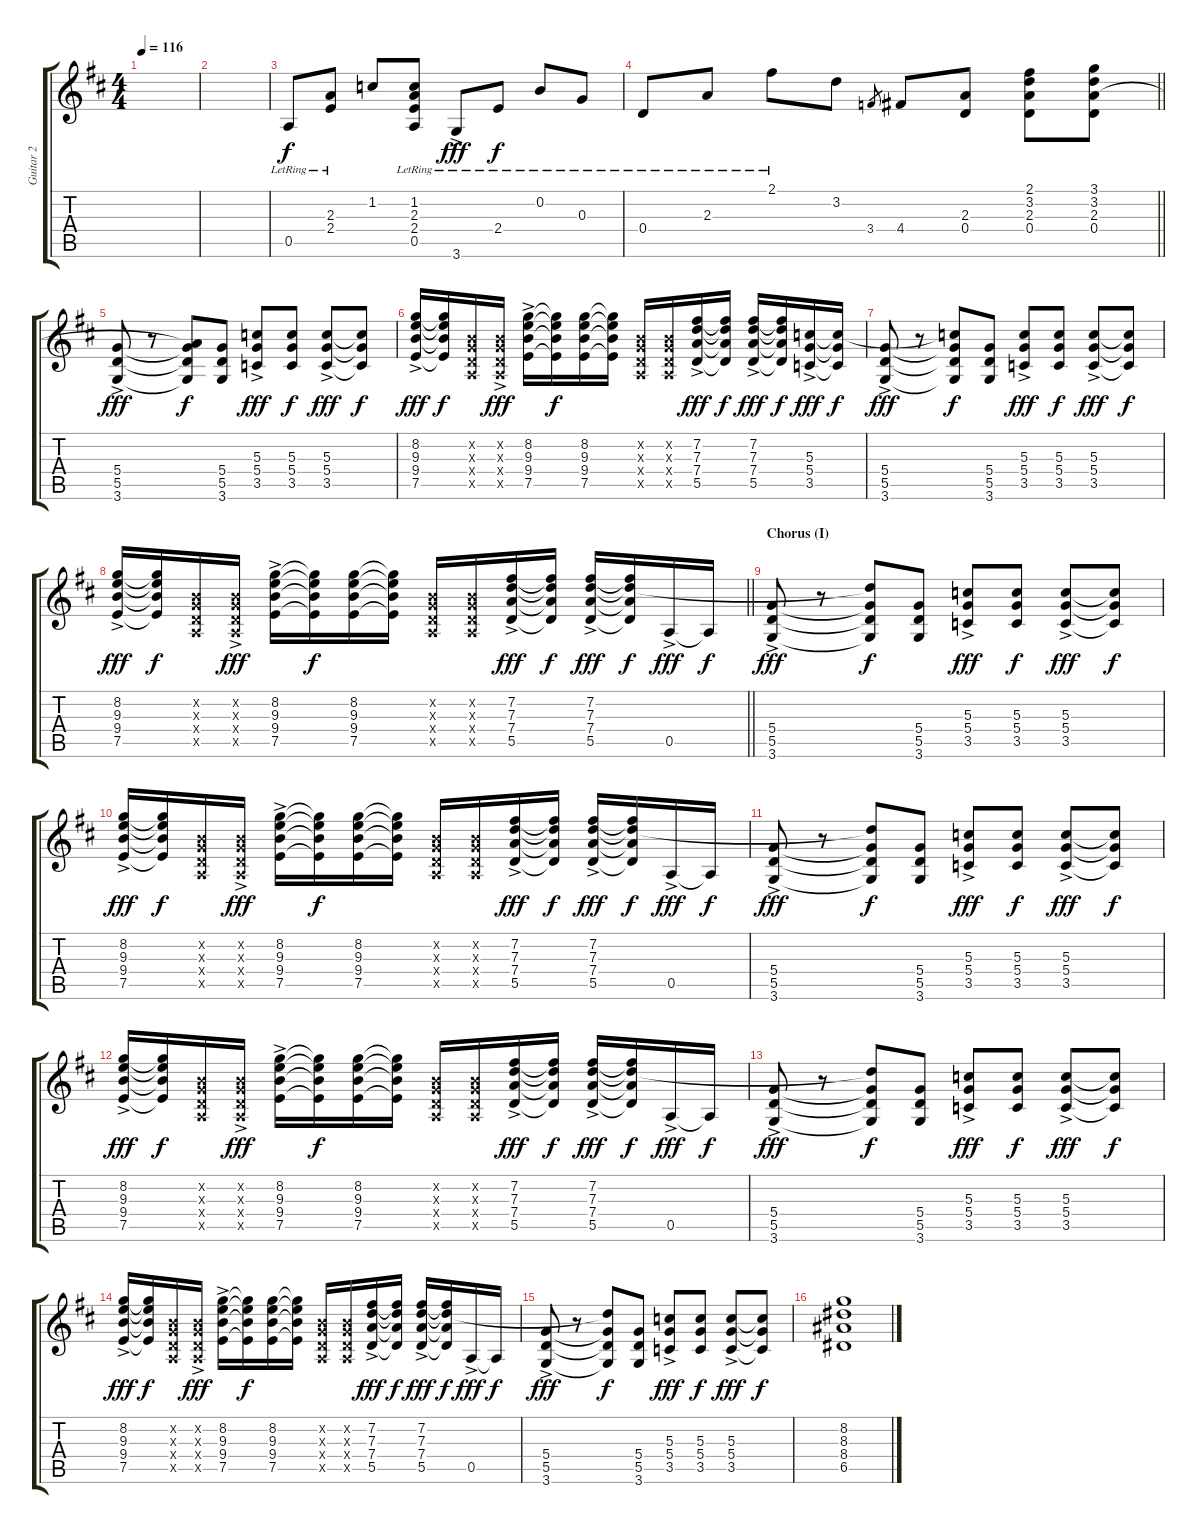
\track ("Guitar 2" "Guitar 2") {instrument overdrivenguitar}
\staff {score tabs}
\tuning (E4 B3 G3 D3 A2 E2) {hide}
\ts (4 4)
\tempo 116
\clef g2
\ks d
|
|
0.5{lr}.8 (2.3{lr} 2.4{lr}).8 1.2.8 (1.2{lr} 2.3{lr} 2.4{lr} 0.5{lr}).8 3.6{ac lr}.8{dy fff} 2.4{lr}.8{dy f} 0.2{lr}.8 0.3{lr}.8 |
\barLineRight lightlight
0.4{lr}.8 2.3{lr}.8 2.1{lr}.8 3.2.8 3.4.8{gr} 4.4.8 (2.3 0.4).8 (2.1 3.2 2.3 0.4).8 (3.1 3.2 2.3 0.4).8 |
(5.4{ac} 5.5{ac} 3.6{ac}).8{dy fff} r.8 (2.3{t} 5.4{t} 5.5{t} 3.6{t}).8{dy f} (5.4 5.5 3.6).8 (5.3{ac} 5.4{ac} 3.5{ac}).8{dy fff} (5.3 5.4 3.5).8{dy f} (5.3{ac} 5.4{ac} 3.5{ac}).8{dy fff} (5.3{t} 5.4{t} 3.5{t}).8{dy f} |
(8.2{ac} 9.3{ac} 9.4{ac} 7.5{ac}).16{dy fff} (8.2{t} 9.3{t} 9.4{t} 7.5{t}).16{dy f} (0.2{x} 0.3{x} 0.4{x} 0.5{x}).16 (0.2{ac x} 0.3{ac x} 0.4{ac x} 0.5{ac x}).16{dy fff} (8.2{ac} 9.3{ac} 9.4{ac} 7.5{ac}).16 (8.2{t} 9.3{t} 9.4{t} 7.5{t}).16{dy f} (8.2 9.3 9.4 7.5).16 (8.2{t} 9.3{t} 9.4{t} 7.5{t}).16 (0.2{x} 0.3{x} 0.4{x} 0.5{x}).16 (0.2{x} 0.3{x} 0.4{x} 0.5{x}).16 (7.2{ac} 7.3{ac} 7.4{ac} 5.5{ac}).16{dy fff} (7.2{t} 7.3{t} 7.4{t} 5.5{t}).16{dy f} (7.2{ac} 7.3{ac} 7.4{ac} 5.5{ac}).16{dy fff} (7.2{t} 7.3{t} 7.4{t} 5.5{t}).16{dy f} (5.3{ac} 5.4{ac} 3.5{ac}).16{dy fff} (5.3{t} 5.4{t} 3.5{t}).16{dy f} |
(5.4{ac} 5.5{ac} 3.6{ac}).8{dy fff} r.8 (5.3{t} 5.4{t} 5.5{t} 3.6{t}).8{dy f} (5.4 5.5 3.6).8 (5.3{ac} 5.4{ac} 3.5{ac}).8{dy fff} (5.3 5.4 3.5).8{dy f} (5.3{ac} 5.4{ac} 3.5{ac}).8{dy fff} (5.3{t} 5.4{t} 3.5{t}).8{dy f} |
\barLineRight lightlight
(8.2{ac} 9.3{ac} 9.4{ac} 7.5{ac}).16{dy fff} (8.2{t} 9.3{t} 9.4{t} 7.5{t}).16{dy f} (0.2{x} 0.3{x} 0.4{x} 0.5{x}).16 (0.2{ac x} 0.3{ac x} 0.4{ac x} 0.5{ac x}).16{dy fff} (8.2{ac} 9.3{ac} 9.4{ac} 7.5{ac}).16 (8.2{t} 9.3{t} 9.4{t} 7.5{t}).16{dy f} (8.2 9.3 9.4 7.5).16 (8.2{t} 9.3{t} 9.4{t} 7.5{t}).16 (0.2{x} 0.3{x} 0.4{x} 0.5{x}).16 (0.2{x} 0.3{x} 0.4{x} 0.5{x}).16 (7.2{ac} 7.3{ac} 7.4{ac} 5.5{ac}).16{dy fff} (7.2{t} 7.3{t} 7.4{t} 5.5{t}).16{dy f} (7.2{ac} 7.3{ac} 7.4{ac} 5.5{ac}).16{dy fff} (7.2{t} 7.3{t} 7.4{t} 5.5{t}).16{dy f} 0.5{ac}.16{dy fff} 0.5{t}.16{dy f} |
\section ("" "Chorus (I)")
(5.4{ac} 5.5{ac} 3.6{ac}).8{dy fff} r.8 (7.3{t} 5.4{t} 5.5{t} 3.6{t}).8{dy f} (5.4 5.5 3.6).8 (5.3{ac} 5.4{ac} 3.5{ac}).8{dy fff} (5.3 5.4 3.5).8{dy f} (5.3{ac} 5.4{ac} 3.5{ac}).8{dy fff} (5.3{t} 5.4{t} 3.5{t}).8{dy f} |
(8.2{ac} 9.3{ac} 9.4{ac} 7.5{ac}).16{dy fff} (8.2{t} 9.3{t} 9.4{t} 7.5{t}).16{dy f} (0.2{x} 0.3{x} 0.4{x} 0.5{x}).16 (0.2{ac x} 0.3{ac x} 0.4{ac x} 0.5{ac x}).16{dy fff} (8.2{ac} 9.3{ac} 9.4{ac} 7.5{ac}).16 (8.2{t} 9.3{t} 9.4{t} 7.5{t}).16{dy f} (8.2 9.3 9.4 7.5).16 (8.2{t} 9.3{t} 9.4{t} 7.5{t}).16 (0.2{x} 0.3{x} 0.4{x} 0.5{x}).16 (0.2{x} 0.3{x} 0.4{x} 0.5{x}).16 (7.2{ac} 7.3{ac} 7.4{ac} 5.5{ac}).16{dy fff} (7.2{t} 7.3{t} 7.4{t} 5.5{t}).16{dy f} (7.2{ac} 7.3{ac} 7.4{ac} 5.5{ac}).16{dy fff} (7.2{t} 7.3{t} 7.4{t} 5.5{t}).16{dy f} 0.5{ac}.16{dy fff} 0.5{t}.16{dy f} |
(5.4{ac} 5.5{ac} 3.6{ac}).8{dy fff} r.8 (7.3{t} 5.4{t} 5.5{t} 3.6{t}).8{dy f} (5.4 5.5 3.6).8 (5.3{ac} 5.4{ac} 3.5{ac}).8{dy fff} (5.3 5.4 3.5).8{dy f} (5.3{ac} 5.4{ac} 3.5{ac}).8{dy fff} (5.3{t} 5.4{t} 3.5{t}).8{dy f} |
(8.2{ac} 9.3{ac} 9.4{ac} 7.5{ac}).16{dy fff} (8.2{t} 9.3{t} 9.4{t} 7.5{t}).16{dy f} (0.2{x} 0.3{x} 0.4{x} 0.5{x}).16 (0.2{ac x} 0.3{ac x} 0.4{ac x} 0.5{ac x}).16{dy fff} (8.2{ac} 9.3{ac} 9.4{ac} 7.5{ac}).16 (8.2{t} 9.3{t} 9.4{t} 7.5{t}).16{dy f} (8.2 9.3 9.4 7.5).16 (8.2{t} 9.3{t} 9.4{t} 7.5{t}).16 (0.2{x} 0.3{x} 0.4{x} 0.5{x}).16 (0.2{x} 0.3{x} 0.4{x} 0.5{x}).16 (7.2{ac} 7.3{ac} 7.4{ac} 5.5{ac}).16{dy fff} (7.2{t} 7.3{t} 7.4{t} 5.5{t}).16{dy f} (7.2{ac} 7.3{ac} 7.4{ac} 5.5{ac}).16{dy fff} (7.2{t} 7.3{t} 7.4{t} 5.5{t}).16{dy f} 0.5{ac}.16{dy fff} 0.5{t}.16{dy f} |
(5.4{ac} 5.5{ac} 3.6{ac}).8{dy fff} r.8 (7.3{t} 5.4{t} 5.5{t} 3.6{t}).8{dy f} (5.4 5.5 3.6).8 (5.3{ac} 5.4{ac} 3.5{ac}).8{dy fff} (5.3 5.4 3.5).8{dy f} (5.3{ac} 5.4{ac} 3.5{ac}).8{dy fff} (5.3{t} 5.4{t} 3.5{t}).8{dy f} |
(8.2{ac} 9.3{ac} 9.4{ac} 7.5{ac}).16{dy fff} (8.2{t} 9.3{t} 9.4{t} 7.5{t}).16{dy f} (0.2{x} 0.3{x} 0.4{x} 0.5{x}).16 (0.2{ac x} 0.3{ac x} 0.4{ac x} 0.5{ac x}).16{dy fff} (8.2{ac} 9.3{ac} 9.4{ac} 7.5{ac}).16 (8.2{t} 9.3{t} 9.4{t} 7.5{t}).16{dy f} (8.2 9.3 9.4 7.5).16 (8.2{t} 9.3{t} 9.4{t} 7.5{t}).16 (0.2{x} 0.3{x} 0.4{x} 0.5{x}).16 (0.2{x} 0.3{x} 0.4{x} 0.5{x}).16 (7.2{ac} 7.3{ac} 7.4{ac} 5.5{ac}).16{dy fff} (7.2{t} 7.3{t} 7.4{t} 5.5{t}).16{dy f} (7.2{ac} 7.3{ac} 7.4{ac} 5.5{ac}).16{dy fff} (7.2{t} 7.3{t} 7.4{t} 5.5{t}).16{dy f} 0.5{ac}.16{dy fff} 0.5{t}.16{dy f} |
(5.4{ac} 5.5{ac} 3.6{ac}).8{dy fff} r.8 (7.3{t} 5.4{t} 5.5{t} 3.6{t}).8{dy f} (5.4 5.5 3.6).8 (5.3{ac} 5.4{ac} 3.5{ac}).8{dy fff} (5.3 5.4 3.5).8{dy f} (5.3{ac} 5.4{ac} 3.5{ac}).8{dy fff} (5.3{t} 5.4{t} 3.5{t}).8{dy f} |
(8.2 8.3 8.4 6.5).1
